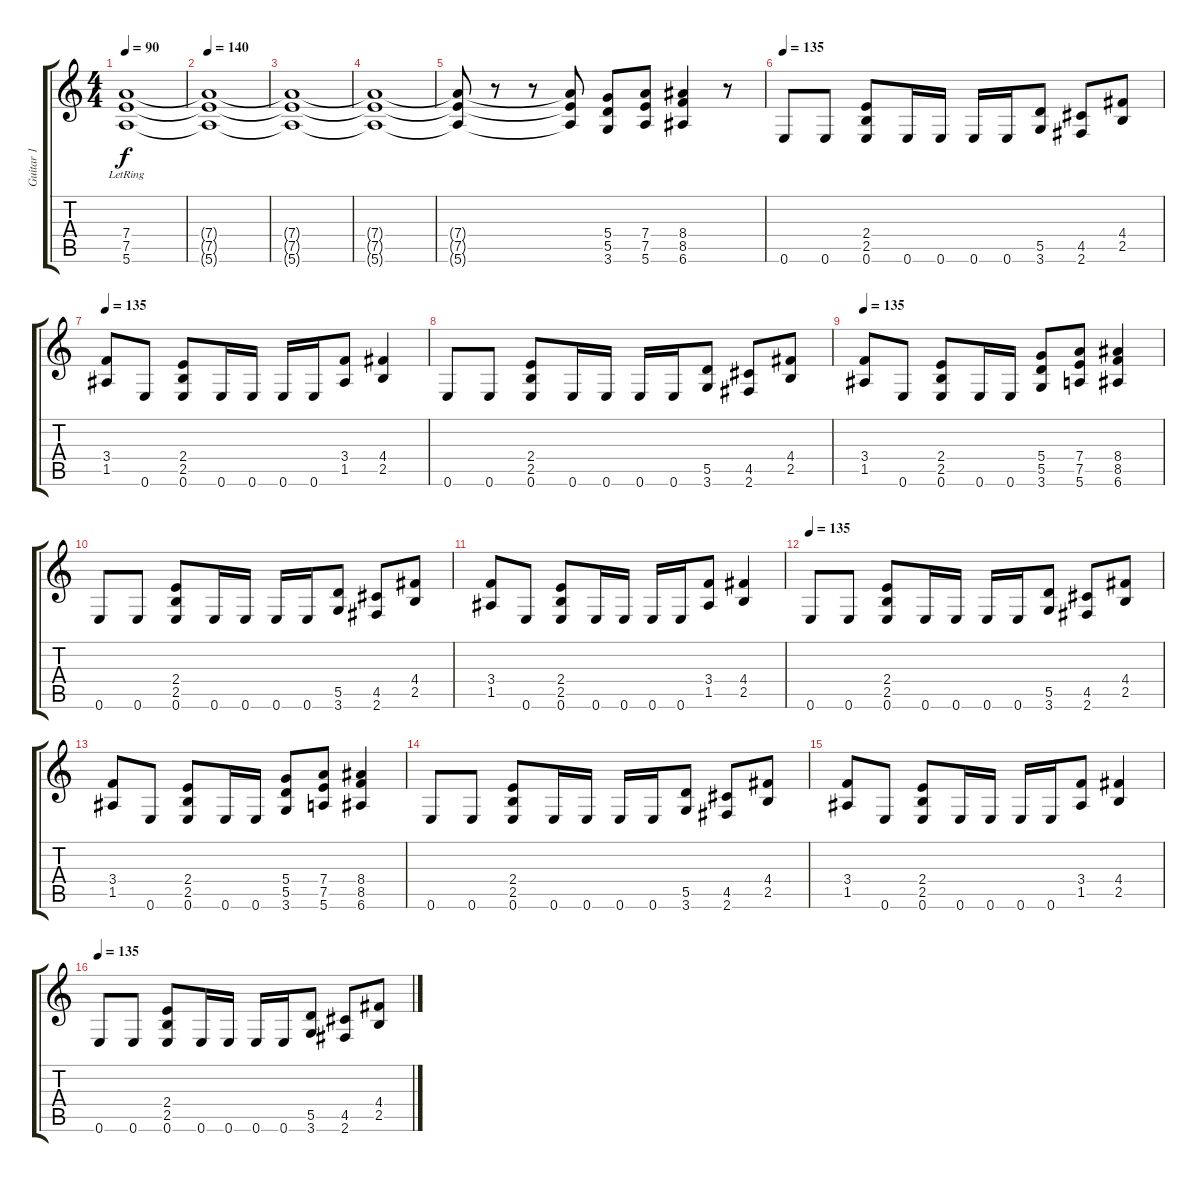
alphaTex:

\track ("Guitar 1" "Guitar 1") {instrument distortionguitar}
\staff {score tabs}
\tuning (E4 B3 G3 D3 A2 E2) {hide}
\ts (4 4)
\tempo 90
\clef g2
\ks c
(7.4{lr} 7.5 5.6).1{dy f} |
\tempo 140
(7.4{t} 7.5{t} 5.6{t}).1 |
(7.4{t} 7.5{t} 5.6{t}).1 |
(7.4{t} 7.5{t} 5.6{t}).1 |
(7.4{t} 7.5{t} 5.6{t}).8 r.8 r.8 (7.4{t} 7.5{t} 5.6{t}).8 (5.4 5.5 3.6).8 (7.4 7.5 5.6).8 (8.4 8.5 6.6).4 r.8 |
\tempo 135
0.6.8 0.6.8 (2.4 2.5 0.6).8 0.6.16 0.6.16 0.6.16 0.6.16 (5.5 3.6).8 (4.5 2.6).8 (4.4 2.5).8 |
\tempo 135
(3.4 1.5).8 0.6.8 (2.4 2.5 0.6).8 0.6.16 0.6.16 0.6.16 0.6.16 (3.4 1.5).8 (4.4 2.5).4 |
0.6.8 0.6.8 (2.4 2.5 0.6).8 0.6.16 0.6.16 0.6.16 0.6.16 (5.5 3.6).8 (4.5 2.6).8 (4.4 2.5).8 |
\tempo 135
(3.4 1.5).8 0.6.8 (2.4 2.5 0.6).8 0.6.16 0.6.16 (5.4 5.5 3.6).8 (7.4 7.5 5.6).8 (8.4 8.5 6.6).4 |
0.6.8 0.6.8 (2.4 2.5 0.6).8 0.6.16 0.6.16 0.6.16 0.6.16 (5.5 3.6).8 (4.5 2.6).8 (4.4 2.5).8 |
(3.4 1.5).8 0.6.8 (2.4 2.5 0.6).8 0.6.16 0.6.16 0.6.16 0.6.16 (3.4 1.5).8 (4.4 2.5).4 |
\tempo 135
0.6.8 0.6.8 (2.4 2.5 0.6).8 0.6.16 0.6.16 0.6.16 0.6.16 (5.5 3.6).8 (4.5 2.6).8 (4.4 2.5).8 |
(3.4 1.5).8 0.6.8 (2.4 2.5 0.6).8 0.6.16 0.6.16 (5.4 5.5 3.6).8 (7.4 7.5 5.6).8 (8.4 8.5 6.6).4 |
0.6.8 0.6.8 (2.4 2.5 0.6).8 0.6.16 0.6.16 0.6.16 0.6.16 (5.5 3.6).8 (4.5 2.6).8 (4.4 2.5).8 |
(3.4 1.5).8 0.6.8 (2.4 2.5 0.6).8 0.6.16 0.6.16 0.6.16 0.6.16 (3.4 1.5).8 (4.4 2.5).4 |
\tempo 135
0.6.8 0.6.8 (2.4 2.5 0.6).8 0.6.16 0.6.16 0.6.16 0.6.16 (5.5 3.6).8 (4.5 2.6).8 (4.4 2.5).8
